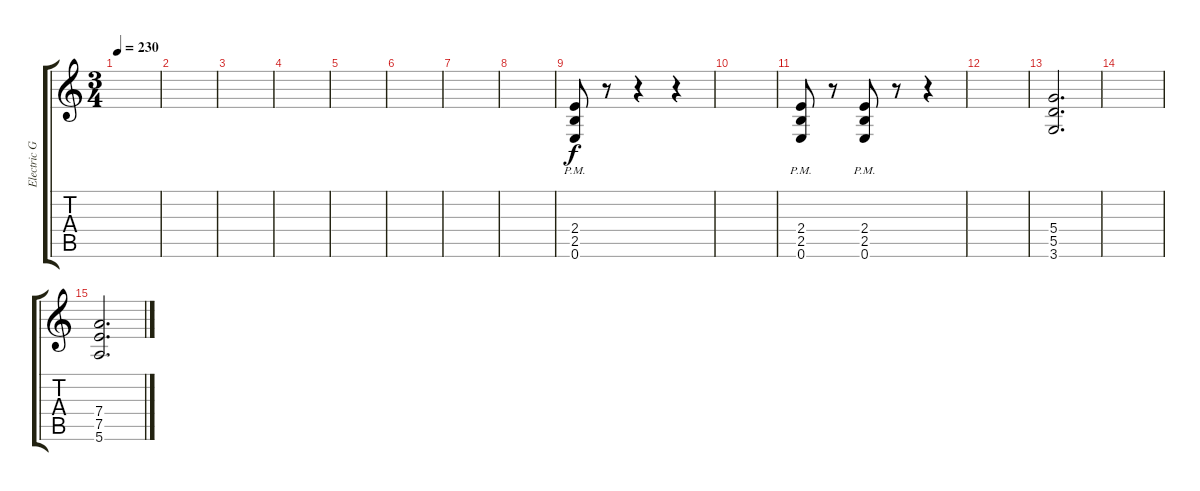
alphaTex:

\track ("Electric Guitar" "Electric G") {instrument distortionguitar}
\staff {score tabs}
\tuning (E4 B3 G3 D3 A2 E2) {hide}
\ts (3 4)
\tempo 230
\clef g2
\ks c
|
|
|
|
|
|
|
|
(2.4{pm} 2.5{pm} 0.6{pm}).8 r.8 r.4 r.4 |
|
(2.4{pm} 2.5{pm} 0.6{pm}).8 r.8 (2.4{pm} 2.5{pm} 0.6{pm}).8 r.8 r.4 |
|
(5.4 5.5 3.6).2{d} |
|
(7.4 7.5 5.6).2{d}
